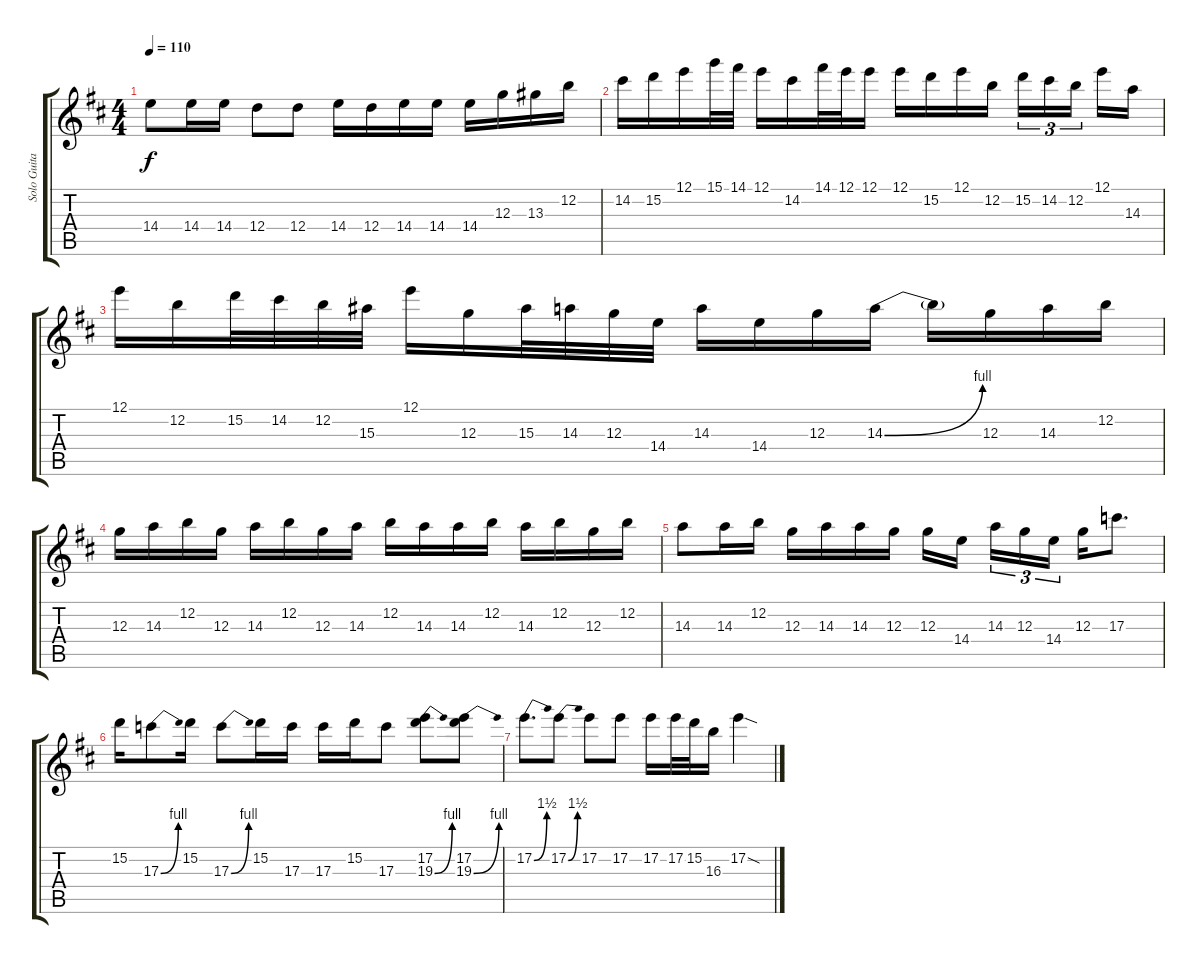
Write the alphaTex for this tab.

\track ("Solo Guitar" "Solo Guita") {instrument overdrivenguitar}
\staff {score tabs}
\tuning (E4 B3 G3 D3 A2 E2) {hide}
\ts (4 4)
\tempo 110
\clef g2
\ks d
14.4.8{dy f} 14.4.16 14.4.16 12.4.8 12.4.8 14.4.16 12.4.16 14.4.16 14.4.16 14.4.16 12.3.16 13.3.16 12.2.16 |
14.2.16 15.2.16 12.1.16 15.1.32 14.1.32 12.1.16 14.2.16 14.1.32 12.1.32 12.1.16 12.1.16 15.2.16 12.1.16 12.2.16 15.2.16{tu (3 2)} 14.2.16{tu (3 2)} 12.2.16{tu (3 2) beam splitsecondary} 12.1.16 14.3.16 |
12.1.16 12.2.16 15.2.32 14.2.32 12.2.32 15.3.32 12.1.16 12.3.16 15.3.32 14.3.32 12.3.32 14.4.32 14.3.16 14.4.16 12.3.16 14.3{be (bend 0 0 60 4)}.16 14.3{t}.16 12.3.16 14.3.16 12.2.16 |
12.3.16 14.3.16 12.2.16 12.3.16 14.3.16 12.2.16 12.3.16 14.3.16 12.2.16 14.3.16 14.3.16 12.2.16 14.3.16 12.2.16 12.3.16 12.2.16 |
14.3.8 14.3.16 12.2.16 12.3.16 14.3.16 14.3.16 12.3.16 12.3.16 14.4.16{beam splitsecondary} 14.3.16{tu (3 2)} 12.3.16{tu (3 2)} 14.4.16{tu (3 2)} 12.3.16 17.3.8{d} |
15.2.16 17.3{be (bend 0 0 60 4)}.8 15.2.16 17.3{be (bend 0 0 60 4)}.8 15.2.16 17.3.16 17.3.16 15.2.16 17.3.8 (17.2 19.3{be (bend 0 0 60 4)}).8 (17.2 19.3{be (bend 0 0 60 4)}).8 |
17.2{be (bend 0 0 60 6)}.8{d} 17.2{be (bend 0 0 60 6)}.8 17.2.8 17.2.8 17.2.16 17.2.32 15.2.32 16.3.16 17.2{sod}.4
